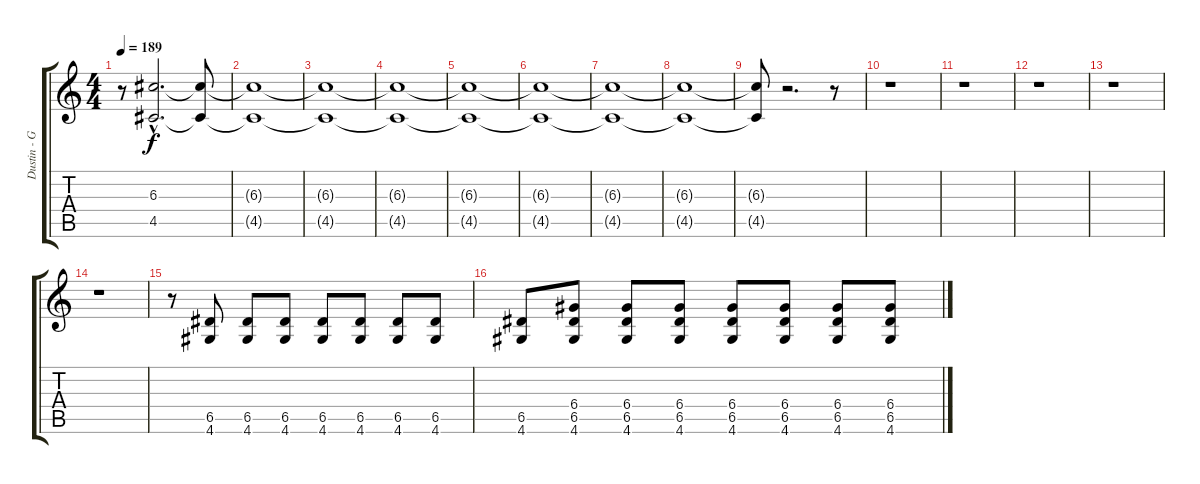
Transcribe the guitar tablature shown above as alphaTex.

\track ("Dustin - Guitar" "Dustin - G") {instrument distortionguitar}
\staff {score tabs}
\tuning (E4 B3 G3 D3 A2 E2) {hide}
\ts (4 4)
\tempo 189
\clef g2
\ks c
r.8{dy f} (6.3{hac} 4.5{hac}).2{d} (6.3{t} 4.5{t}).8 |
(6.3{t} 4.5{t}).1 |
(6.3{t} 4.5{t}).1 |
(6.3{t} 4.5{t}).1 |
(6.3{t} 4.5{t}).1 |
(6.3{t} 4.5{t}).1 |
(6.3{t} 4.5{t}).1 |
(6.3{t} 4.5{t}).1 |
(6.3{t} 4.5{t}).8 r.2{d} r.8 |
r.1 |
r.1 |
r.1 |
r.1 |
r.1 |
r.8 (6.5 4.6).8{instrument electricguitarmuted} (6.5 4.6).8 (6.5 4.6).8 (6.5 4.6).8 (6.5 4.6).8 (6.5 4.6).8 (6.5 4.6).8 |
(6.5 4.6).8 (6.4 6.5 4.6).8{instrument distortionguitar} (6.4 6.5 4.6).8 (6.4 6.5 4.6).8 (6.4 6.5 4.6).8 (6.4 6.5 4.6).8 (6.4 6.5 4.6).8 (6.4 6.5 4.6).8
